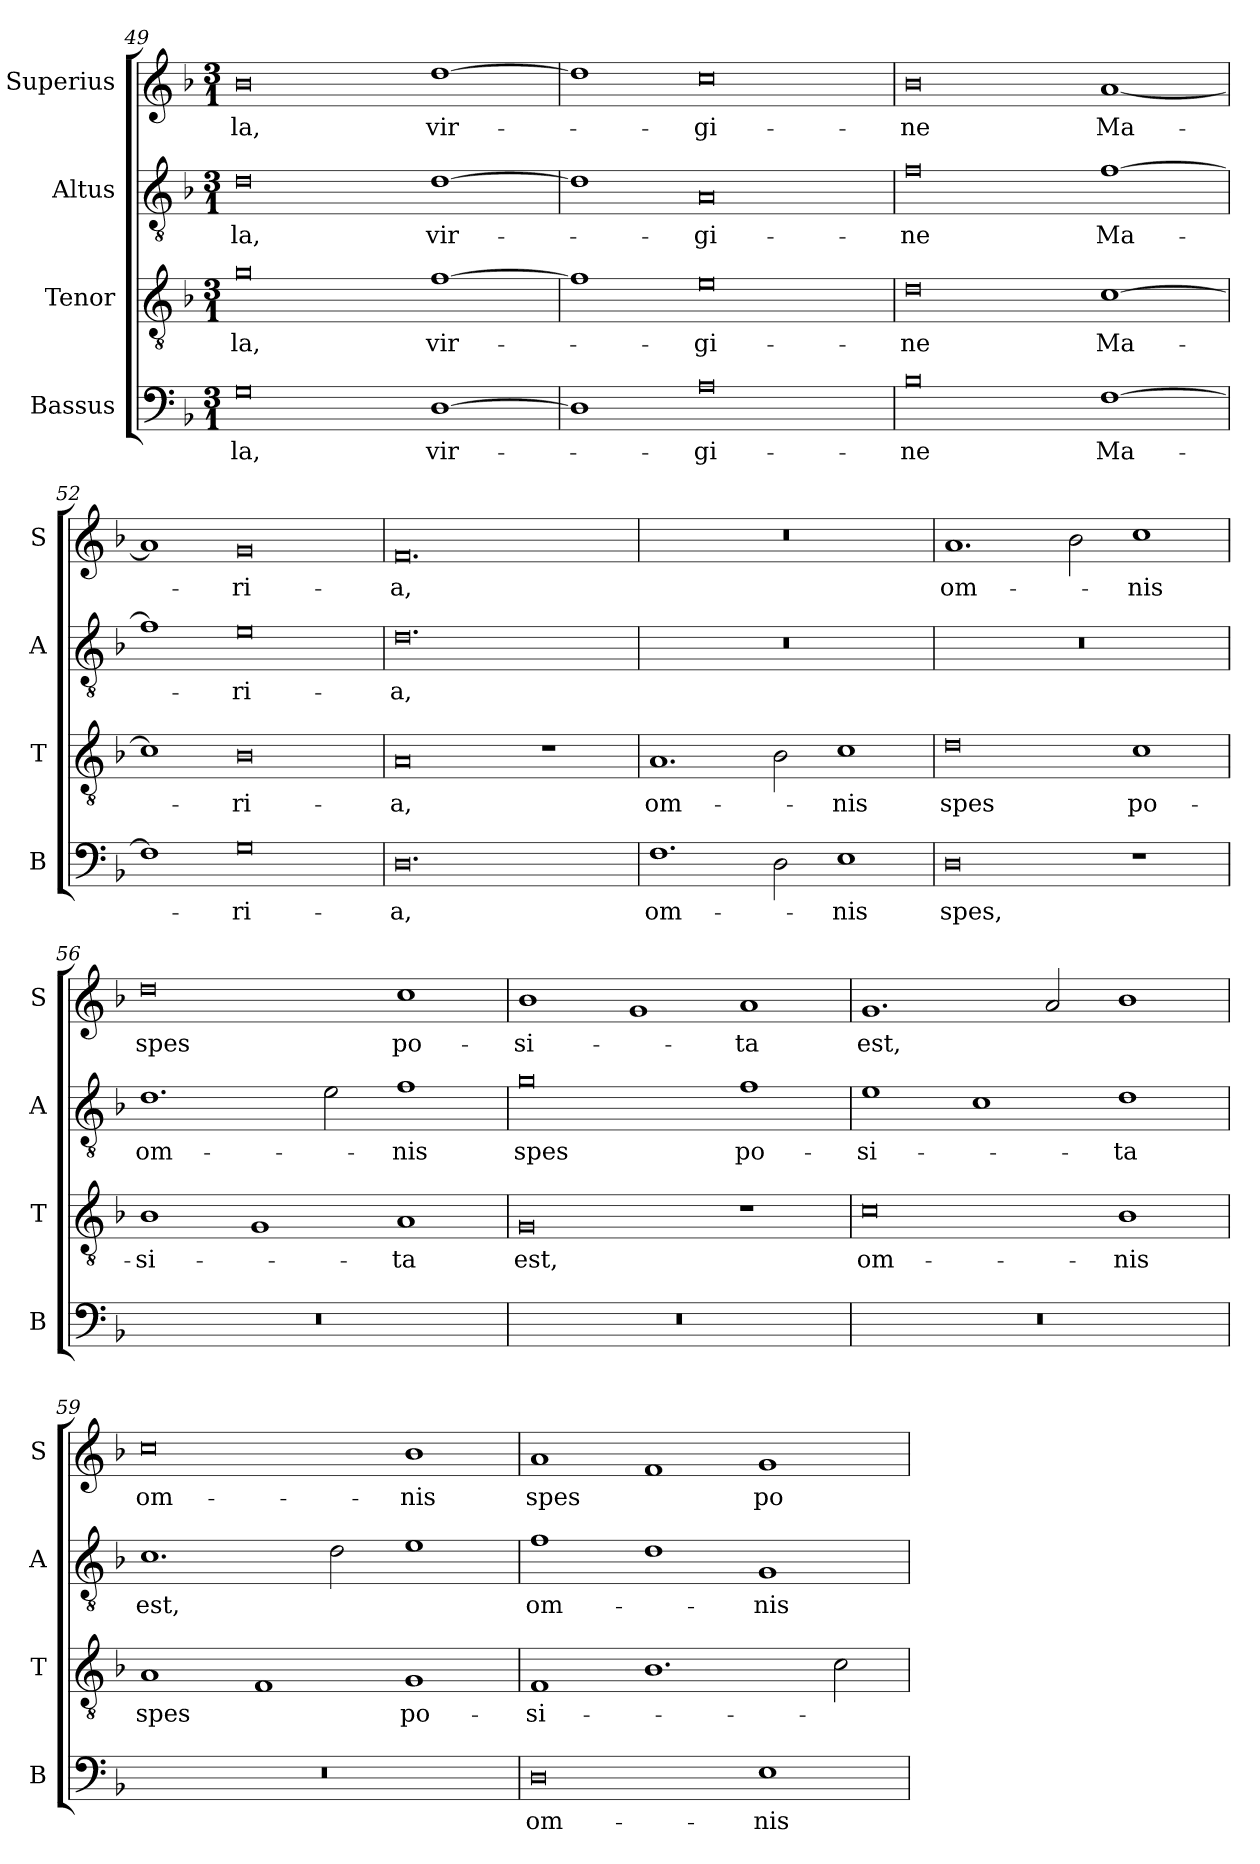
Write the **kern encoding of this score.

**kern	**text	**kern	**text	**kern	**text	**kern	**text
*part4	*part4	*part3	*part3	*part2	*part2	*part1	*part1
*staff4	*staff4	*staff3	*staff3	*staff2	*staff2	*staff1	*staff1
*I"Bassus	*	*I"Tenor	*	*I"Altus	*	*I"Superius	*
*I'B	*	*I'T	*	*I'A	*	*I'S	*
*clefF4	*	*clefGv2	*	*clefGv2	*	*clefG2	*
*k[b-]	*	*k[b-]	*	*k[b-]	*	*k[b-]	*
*M3/1	*	*M3/1	*	*M3/1	*	*M3/1	*
=49	=49	=49	=49	=49	=49	=49	=49
0G	-la,	0g	-la,	0d	-la,	0b-	-la,
[1D	vir-	[1f	vir-	[1d	vir-	[1dd	vir-
=50	=50	=50	=50	=50	=50	=50	=50
1D]	.	1f]	.	1d]	.	1dd]	.
0A	-gi-	0e	-gi-	0A	-gi-	0cc	-gi-
=51	=51	=51	=51	=51	=51	=51	=51
0B-	-ne	0d	-ne	0f	-ne	0b-	-ne
[1F	Ma-	[1c	Ma-	[1f	Ma-	[1a	Ma-
=52	=52	=52	=52	=52	=52	=52	=52
1F]	.	1c]	.	1f]	.	1a]	.
0G	-ri-	0B-	-ri-	0e	-ri-	0g	-ri-
=53	=53	=53	=53	=53	=53	=53	=53
0.D	-a,	0A	-a,	0.d	-a,	0.f	-a,
.	.	1r	.	.	.	.	.
=54	=54	=54	=54	=54	=54	=54	=54
1.F	om-	1.A	om-	0.r	.	0.r	.
2D\	.	2B-\	.	.	.	.	.
1E	-nis	1c	-nis	.	.	.	.
=55	=55	=55	=55	=55	=55	=55	=55
0D	spes,	0d	spes	0.r	.	1.a	om-
.	.	.	.	.	.	2b-\	.
1r	.	1c	po-	.	.	1cc	-nis
=56	=56	=56	=56	=56	=56	=56	=56
0.r	.	1B-	-si-	1.d	om-	0dd	spes
.	.	1G	.	.	.	.	.
.	.	.	.	2e\	.	.	.
.	.	1A	-ta	1f	-nis	1cc	po-
=57	=57	=57	=57	=57	=57	=57	=57
0.r	.	0G	est,	0g	spes	1b-	-si-
.	.	.	.	.	.	1g	.
.	.	1r	.	1f	po-	1a	-ta
=58	=58	=58	=58	=58	=58	=58	=58
0.r	.	0c	om-	1e	-si-	1.g	est,
.	.	.	.	1c	.	.	.
.	.	.	.	.	.	2a/	.
.	.	1B-	-nis	1d	-ta	1b-	.
=59	=59	=59	=59	=59	=59	=59	=59
0.r	.	1A	spes	1.c	est,	0cc	om-
.	.	1F	.	.	.	.	.
.	.	.	.	2d\	.	.	.
.	.	1G	po-	1e	.	1b-	-nis
=60	=60	=60	=60	=60	=60	=60	=60
0D	om-	1F	-si-	1f	om-	1a	spes
.	.	1.B-	.	1d	.	1f	.
1E	-nis	.	.	1G	-nis	1g	po-
.	.	2c\	.	.	.	.	.
=	=	=	=	=	=	=	=
*-	*-	*-	*-	*-	*-	*-	*-
